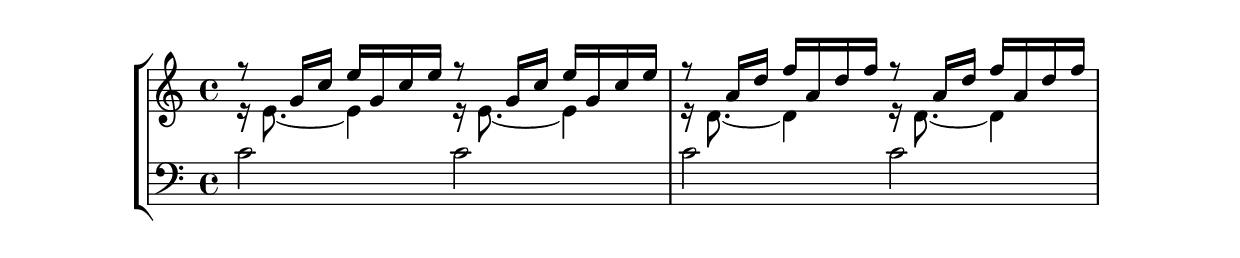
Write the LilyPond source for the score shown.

\version "2.16.0"  % necessary for upgrading to future LilyPond versions

\language "english"

\parallelMusic #'(voiceA voiceB voiceC) {
  % Bar 1
  r8 g16 c e g, c e r8 g,16 c e g, c e  |
  r16 e8.~ e4       r16 e8.~  e4        |
  c2                c                   |

  % Bar 2
  r8 a,16 d f a, d f r8 a,16 d f a, d f |
  r16 d8.~  d4       r16 d8.~  d4       |
  c2                 c                  |

 }
\new StaffGroup <<
  \new Staff << \relative c'' \voiceA \\ \relative c' \voiceB >>
  \new Staff \relative c' { \clef bass \voiceC }
>>